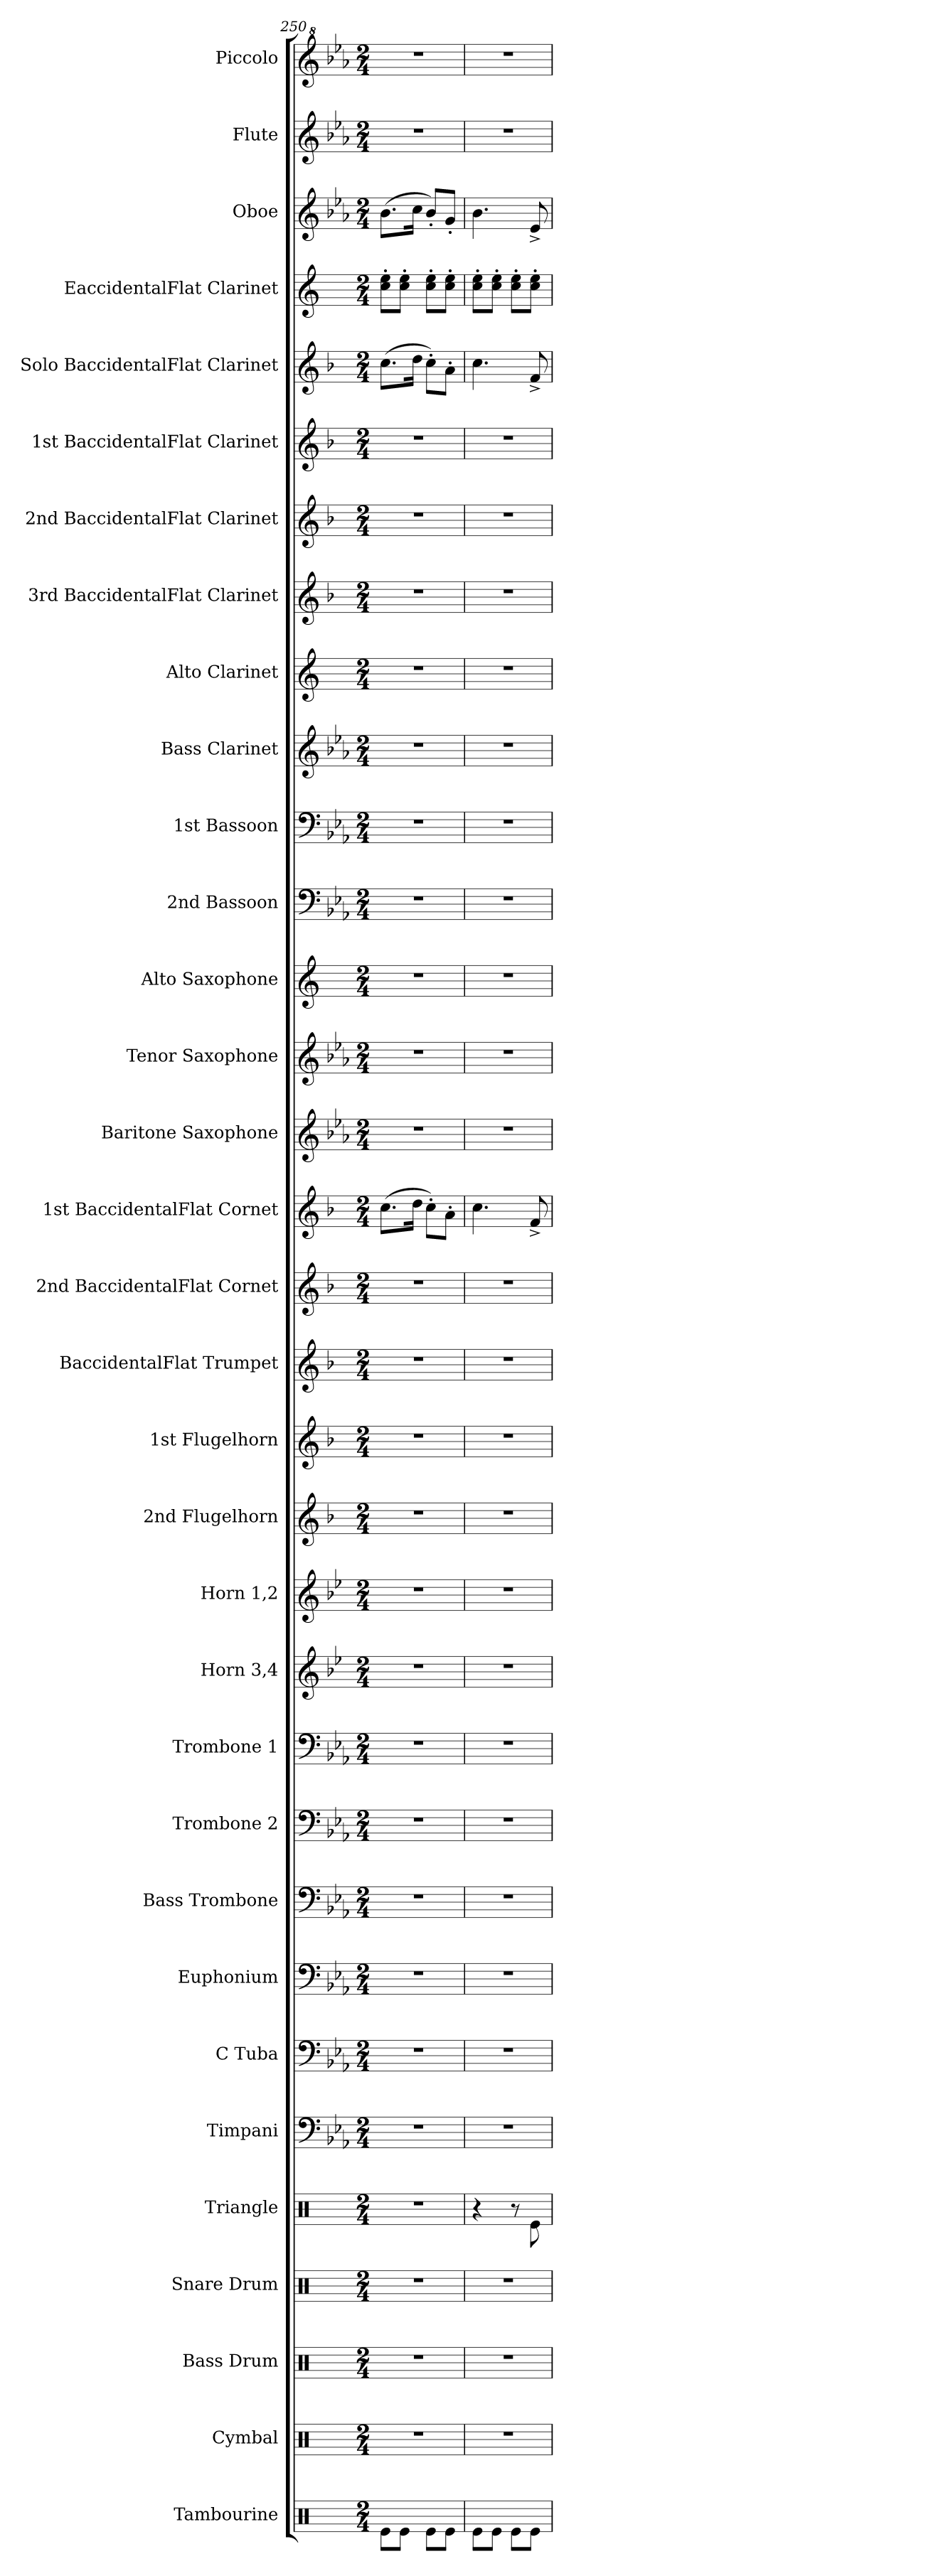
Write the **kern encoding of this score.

**kern	**kern	**kern	**kern	**kern	**kern	**kern	**kern	**kern	**kern	**kern	**kern	**kern	**kern	**kern	**kern	**kern	**kern	**kern	**kern	**kern	**kern	**kern	**kern	**kern	**kern	**kern	**kern	**kern	**kern	**kern	**kern	**kern
*part33	*part32	*part31	*part30	*part29	*part28	*part27	*part26	*part25	*part24	*part23	*part22	*part21	*part20	*part19	*part18	*part17	*part16	*part15	*part14	*part13	*part12	*part11	*part10	*part9	*part8	*part7	*part6	*part5	*part4	*part3	*part2	*part1
*staff33	*staff32	*staff31	*staff30	*staff29	*staff28	*staff27	*staff26	*staff25	*staff24	*staff23	*staff22	*staff21	*staff20	*staff19	*staff18	*staff17	*staff16	*staff15	*staff14	*staff13	*staff12	*staff11	*staff10	*staff9	*staff8	*staff7	*staff6	*staff5	*staff4	*staff3	*staff2	*staff1
*I"Tambourine	*I"Cymbal	*I"Bass Drum	*I"Snare Drum	*I"Triangle	*I"Timpani	*I"C Tuba	*I"Euphonium	*I"Bass Trombone	*I"Trombone 2	*I"Trombone 1	*I"Horn 3,4	*I"Horn 1,2	*I"2nd Flugelhorn	*I"1st Flugelhorn	*I"BaccidentalFlat Trumpet	*I"2nd BaccidentalFlat Cornet	*I"1st BaccidentalFlat Cornet	*I"Baritone Saxophone	*I"Tenor Saxophone	*I"Alto Saxophone	*I"2nd Bassoon	*I"1st Bassoon	*I"Bass Clarinet	*I"Alto Clarinet	*I"3rd BaccidentalFlat Clarinet	*I"2nd BaccidentalFlat Clarinet	*I"1st BaccidentalFlat Clarinet	*I"Solo BaccidentalFlat Clarinet	*I"EaccidentalFlat Clarinet	*I"Oboe	*I"Flute	*I"Piccolo
*I'Tamb.	*I'Cym.	*I'B. Dr.	*I'Sn. Dr.	*I'Trgl.	*I'Timp.	*I'C Tu.	*I'Eu.	*I'B. Trb.	*I'Trb. 2	*I'Trb. 1	*I'Hn. 3,4	*I'Hn. 1,2	*I'2nd Flghn.	*I'1st Flghn.	*I'BaccidentalFlat Tpt.	*I'2nd BaccidentalFlat Cnt.	*I'1st BaccidentalFlat Cnt.	*I'Bar. Sax.	*I'T. Sax.	*I'A. Sax.	*I'2nd Bsn.	*I'1st Bsn.	*I'B. Cl.	*I'A. Cl.	*I'3rd BaccidentalFlat Cl.	*I'2nd BaccidentalFlat Cl.	*I'1st BaccidentalFlat Cl.	*I'Solo BaccidentalFlat Cl.	*I'EaccidentalFlat Cl.	*I'Ob.	*I'Fl.	*I'Picc.
*clefX	*clefX	*clefX	*clefX	*clefX	*clefF4	*clefF4	*clefF4	*clefF4	*clefF4	*clefF4	*clefG2	*clefG2	*clefG2	*clefG2	*clefG2	*clefG2	*clefG2	*clefG2	*clefG2	*clefG2	*clefF4	*clefF4	*clefG2	*clefG2	*clefG2	*clefG2	*clefG2	*clefG2	*clefG2	*clefG2	*clefG2	*clefG^2
*	*	*	*	*	*	*	*	*	*	*	*ITrd4c7	*ITrd4c7	*ITrd1c2	*ITrd1c2	*ITrd1c2	*ITrd1c2	*ITrd1c2	*ITrd12c21	*ITrd8c14	*ITrd5c9	*	*	*ITrd8c14	*ITrd5c9	*ITrd1c2	*ITrd1c2	*ITrd1c2	*ITrd1c2	*ITrd-2c-3	*	*	*ITrd-7c-12
*k[]	*k[]	*k[]	*k[]	*k[]	*k[b-e-a-]	*k[b-e-a-]	*k[b-e-a-]	*k[b-e-a-]	*k[b-e-a-]	*k[b-e-a-]	*k[b-e-a-]	*k[b-e-a-]	*k[b-e-a-]	*k[b-e-a-]	*k[b-e-a-]	*k[b-e-a-]	*k[b-e-a-]	*k[b-e-a-]	*k[b-e-a-]	*k[b-e-a-]	*k[b-e-a-]	*k[b-e-a-]	*k[b-e-a-]	*k[b-e-a-]	*k[b-e-a-]	*k[b-e-a-]	*k[b-e-a-]	*k[b-e-a-]	*k[b-e-a-]	*k[b-e-a-]	*k[b-e-a-]	*k[b-e-a-]
*M2/4	*M2/4	*M2/4	*M2/4	*M2/4	*M2/4	*M2/4	*M2/4	*M2/4	*M2/4	*M2/4	*M2/4	*M2/4	*M2/4	*M2/4	*M2/4	*M2/4	*M2/4	*M2/4	*M2/4	*M2/4	*M2/4	*M2/4	*M2/4	*M2/4	*M2/4	*M2/4	*M2/4	*M2/4	*M2/4	*M2/4	*M2/4	*M2/4
=250	=250	=250	=250	=250	=250	=250	=250	=250	=250	=250	=250	=250	=250	=250	=250	=250	=250	=250	=250	=250	=250	=250	=250	=250	=250	=250	=250	=250	=250	=250	=250	=250
8Re\L	2r	2r	2r	2r	2r	2r	2r	2r	2r	2r	2r	2r	2r	2r	2r	2r	(8.b-\L	2r	2r	2r	2r	2r	2r	2r	2r	2r	2r	(8.b-\L	8ee-\' 8gg\'L	(8.b-\L	2r	2r
8Re\J	.	.	.	.	.	.	.	.	.	.	.	.	.	.	.	.	.	.	.	.	.	.	.	.	.	.	.	.	8ee-\' 8gg\'J	.	.	.
.	.	.	.	.	.	.	.	.	.	.	.	.	.	.	.	.	16cc\Jk	.	.	.	.	.	.	.	.	.	.	16cc\Jk	.	16cc\Jk	.	.
8Re\L	.	.	.	.	.	.	.	.	.	.	.	.	.	.	.	.	8b-'\L)	.	.	.	.	.	.	.	.	.	.	8b-'\L)	8ee-\' 8gg\'L	8b-'/L)	.	.
8Re\J	.	.	.	.	.	.	.	.	.	.	.	.	.	.	.	.	8g'\J	.	.	.	.	.	.	.	.	.	.	8g'\J	8ee-\' 8gg\'J	8g'/J	.	.
=251	=251	=251	=251	=251	=251	=251	=251	=251	=251	=251	=251	=251	=251	=251	=251	=251	=251	=251	=251	=251	=251	=251	=251	=251	=251	=251	=251	=251	=251	=251	=251	=251
8Re\L	2r	2r	2r	4r	2r	2r	2r	2r	2r	2r	2r	2r	2r	2r	2r	2r	4.b-\	2r	2r	2r	2r	2r	2r	2r	2r	2r	2r	4.b-\	8ee-\' 8gg\'L	4.b-\	2r	2r
8Re\J	.	.	.	.	.	.	.	.	.	.	.	.	.	.	.	.	.	.	.	.	.	.	.	.	.	.	.	.	8ee-\' 8gg\'J	.	.	.
8Re\L	.	.	.	8r	.	.	.	.	.	.	.	.	.	.	.	.	.	.	.	.	.	.	.	.	.	.	.	.	8ee-\' 8gg\'L	.	.	.
8Re\J	.	.	.	8Re\	.	.	.	.	.	.	.	.	.	.	.	.	8e-^/	.	.	.	.	.	.	.	.	.	.	8e-^/	8ee-\' 8gg\'J	8e-^/	.	.
=	=	=	=	=	=	=	=	=	=	=	=	=	=	=	=	=	=	=	=	=	=	=	=	=	=	=	=	=	=	=	=	=
*-	*-	*-	*-	*-	*-	*-	*-	*-	*-	*-	*-	*-	*-	*-	*-	*-	*-	*-	*-	*-	*-	*-	*-	*-	*-	*-	*-	*-	*-	*-	*-	*-
